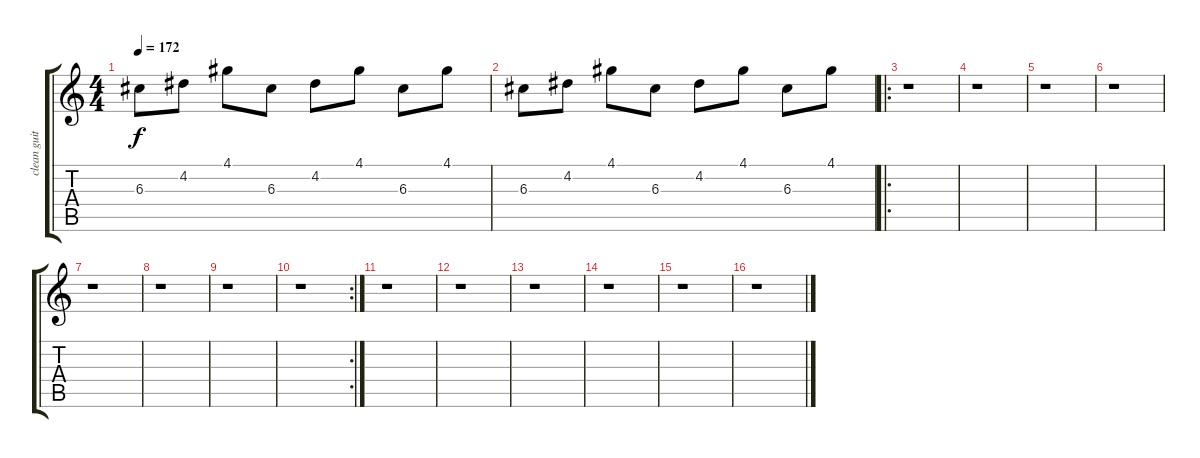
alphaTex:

\track ("clean guitar two" "clean guit") {instrument electricguitarmuted}
\staff {score tabs}
\tuning (E4 B3 G3 D3 A2 D2) {hide}
\ts (4 4)
\tempo 172
\clef g2
\ks c
6.3.8{dy f} 4.2.8 4.1.8 6.3.8 4.2.8 4.1.8 6.3.8 4.1.8 |
6.3.8 4.2.8 4.1.8 6.3.8 4.2.8 4.1.8 6.3.8 4.1.8 |
\ro
r.1 |
r.1 |
r.1 |
r.1 |
r.1 |
r.1 |
r.1 |
\rc 2
r.1 |
r.1 |
r.1 |
r.1 |
r.1 |
r.1 |
r.1
